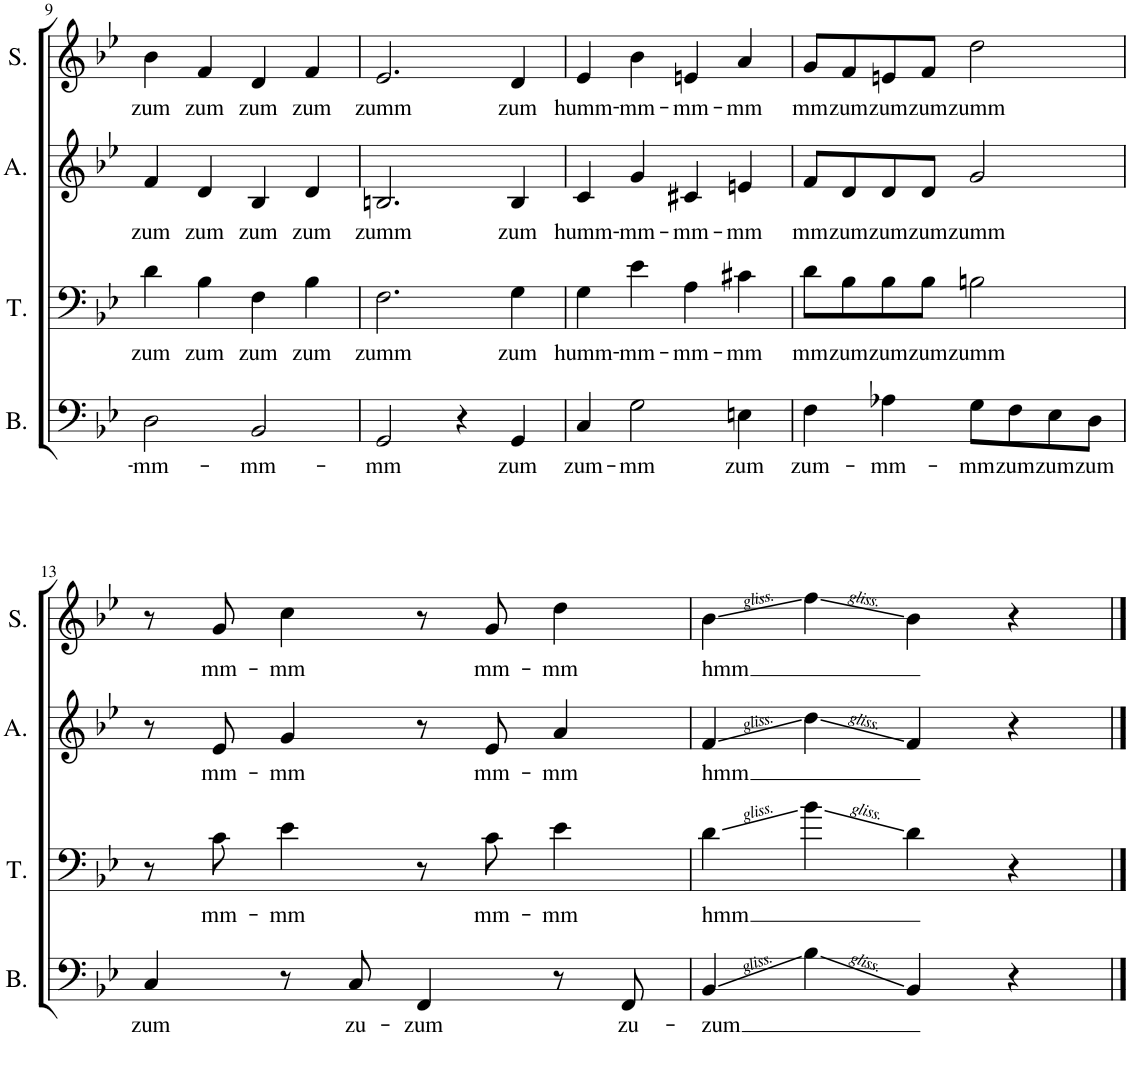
**kern	**text	**kern	**text	**kern	**text	**kern	**text
*part4	*part4	*part3	*part3	*part2	*part2	*part1	*part1
*staff4	*staff4	*staff3	*staff3	*staff2	*staff2	*staff1	*staff1
*I"Bass	*	*I"Tenor	*	*I"Alto	*	*I"Soprano	*
*I'B.	*	*I'T.	*	*I'A.	*	*I'S.	*
!!LO:PB:g=z
*clefF4	*	*clefF4	*	*clefG2	*	*clefG2	*
*k[b-e-]	*	*k[b-e-]	*	*k[b-e-]	*	*k[b-e-]	*
*M4/4	*	*M4/4	*	*M4/4	*	*M4/4	*
=9	=9	=9	=9	=9	=9	=9	=9
!	!LO:LY:b	!	!LO:LY:b	!	!LO:LY:b	!	!LO:LY:b
2D\	-mm-	4d\	zum	4f/	zum	4b-\	zum
!	!	!	!LO:LY:b	!	!LO:LY:b	!	!LO:LY:b
.	.	4B-\	zum	4d/	zum	4f/	zum
!	!LO:LY:b	!	!LO:LY:b	!	!LO:LY:b	!	!LO:LY:b
2BB-/	-mm-	4F\	zum	4B-/	zum	4d/	zum
!	!	!	!LO:LY:b	!	!LO:LY:b	!	!LO:LY:b
.	.	4B-\	zum	4d/	zum	4f/	zum
=10	=10	=10	=10	=10	=10	=10	=10
!	!LO:LY:b	!	!LO:LY:b	!	!LO:LY:b	!	!LO:LY:b
2GG/	-mm	2.F\	zumm	2.Bn/	zumm	2.e-/	zumm
4r	.	.	.	.	.	.	.
!	!LO:LY:b	!	!LO:LY:b	!	!LO:LY:b	!	!LO:LY:b
4GG/	zum	4G\	zum	4B/	zum	4d/	zum
=11	=11	=11	=11	=11	=11	=11	=11
!	!LO:LY:b	!	!LO:LY:b	!	!LO:LY:b	!	!LO:LY:b
4C/	zum-	4G\	humm-	4c/	humm-	4e-/	humm-
!	!LO:LY:b	!	!LO:LY:b	!	!LO:LY:b	!	!LO:LY:b
2G\	-mm	4e-\	-mm-	4g/	-mm-	4b-\	-mm-
!	!	!	!LO:LY:b	!	!LO:LY:b	!	!LO:LY:b
.	.	4A\	-mm-	4c#X/	-mm-	4en/	-mm-
!	!LO:LY:b	!	!LO:LY:b	!	!LO:LY:b	!	!LO:LY:b
4En\	zum	4c#X\	-mm	4en/	-mm	4a/	-mm
=12	=12	=12	=12	=12	=12	=12	=12
!	!LO:LY:b	!	!LO:LY:b	!	!LO:LY:b	!	!LO:LY:b
4F\	zum-	8d\L	mm	8f/L	mm	8g/L	mm
!	!	!	!LO:LY:b	!	!LO:LY:b	!	!LO:LY:b
.	.	8B-\	zum	8d/	zum	8f/	zum
!	!LO:LY:b	!	!LO:LY:b	!	!LO:LY:b	!	!LO:LY:b
4A-X\	-mm-	8B-\	zum	8d/	zum	8en/	zum
!	!	!	!LO:LY:b	!	!LO:LY:b	!	!LO:LY:b
.	.	8B-\J	zum	8d/J	zum	8f/J	zum
!	!LO:LY:b	!	!LO:LY:b	!	!LO:LY:b	!	!LO:LY:b
8G\L	-mm	2Bn\	zumm	2g/	zumm	2dd\	zumm
!	!LO:LY:b	!	!	!	!	!	!
8F\	zum	.	.	.	.	.	.
!	!LO:LY:b	!	!	!	!	!	!
8E-\	zum	.	.	.	.	.	.
!	!LO:LY:b	!	!	!	!	!	!
8D\J	zum	.	.	.	.	.	.
!!LO:LB:g=z
=13	=13	=13	=13	=13	=13	=13	=13
!	!LO:LY:b	!	!	!	!	!	!
4C/	zum	8r	.	8r	.	8r	.
!	!	!	!LO:LY:b	!	!LO:LY:b	!	!LO:LY:b
.	.	8c\	mm-	8e-/	mm-	8g/	mm-
!	!	!	!LO:LY:b	!	!LO:LY:b	!	!LO:LY:b
8r	.	4e-\	-mm	4g/	-mm	4cc\	-mm
!	!LO:LY:b	!	!	!	!	!	!
8C/	zu-	.	.	.	.	.	.
!	!LO:LY:b	!	!	!	!	!	!
4FF/	-zum	8r	.	8r	.	8r	.
!	!	!	!LO:LY:b	!	!LO:LY:b	!	!LO:LY:b
.	.	8c\	mm-	8e-/	mm-	8g/	mm-
!	!	!	!LO:LY:b	!	!LO:LY:b	!	!LO:LY:b
8r	.	4e-\	-mm	4a/	-mm	4dd\	-mm
!	!LO:LY:b	!	!	!	!	!	!
8FF/	zu-	.	.	.	.	.	.
=14	=14	=14	=14	=14	=14	=14	=14
!	!LO:LY:b	!	!LO:LY:b	!	!LO:LY:b	!	!LO:LY:b
4BB-/	-zum	4d\	hmm	4f/	hmm	4b-\	hmm
4B-\	.	4b-\	.	4dd\	.	4ff\	.
4BB-/	.	4d\	.	4f/	.	4b-\	.
4r	.	4r	.	4r	.	4r	.
==	==	==	==	==	==	==	==
*-	*-	*-	*-	*-	*-	*-	*-
